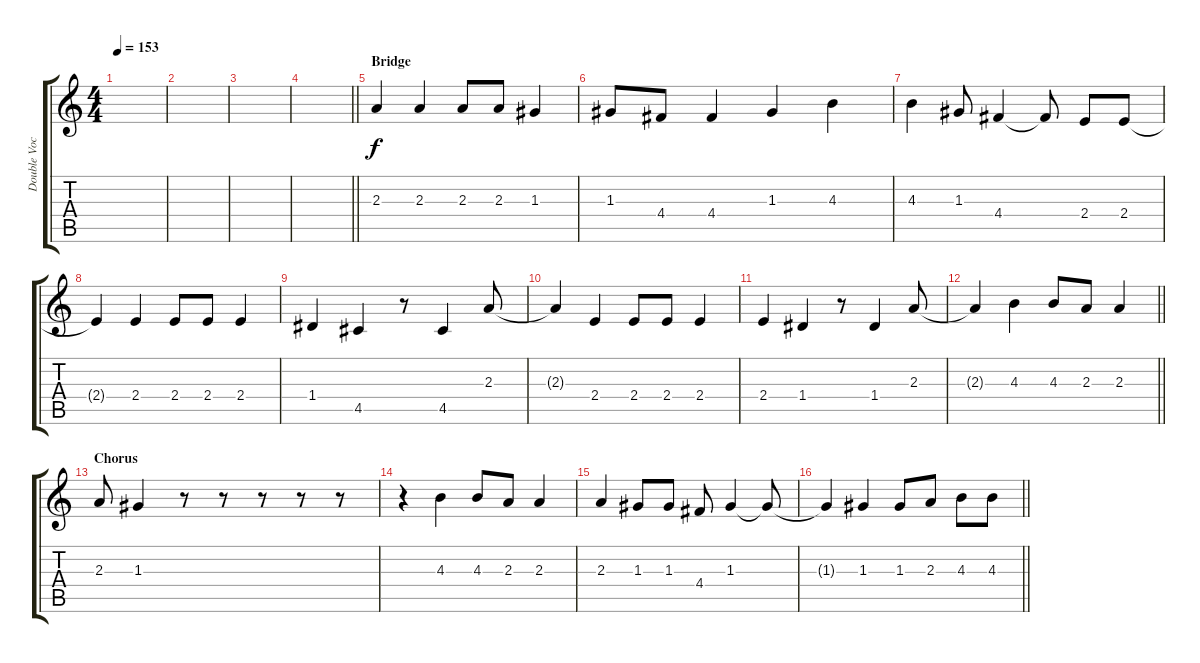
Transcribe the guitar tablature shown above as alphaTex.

\track ("Double Vocals" "Double Voc") {instrument acousticguitarnylon}
\staff {score tabs}
\tuning (E4 B3 G3 D3 A2 E2) {hide}
\ts (4 4)
\tempo 153
\clef g2
\ks c
|
|
|
\barLineRight lightlight
|
\section ("" "Bridge")
2.3.4 2.3.4 2.3.8 2.3.8 1.3.4 |
1.3.8 4.4.8 4.4.4 1.3.4 4.3.4 |
4.3.4 1.3.8 4.4.4 4.4{t}.8 2.4.8 2.4.8 |
2.4{t}.4 2.4.4 2.4.8 2.4.8 2.4.4 |
1.4.4 4.5.4 r.8 4.5.4 2.3.8 |
2.3{t}.4 2.4.4 2.4.8 2.4.8 2.4.4 |
2.4.4 1.4.4 r.8 1.4.4 2.3.8 |
\barLineRight lightlight
2.3{t}.4 4.3.4 4.3.8 2.3.8 2.3.4 |
\section ("" "Chorus")
2.3.8 1.3.4 r.8 r.8 r.8 r.8 r.8 |
r.4 4.3.4 4.3.8 2.3.8 2.3.4 |
2.3.4 1.3.8 1.3.8 4.4.8 1.3.4 1.3{t}.8 |
\barLineRight lightlight
1.3{t}.4 1.3.4 1.3.8 2.3.8 4.3.8 4.3.8
